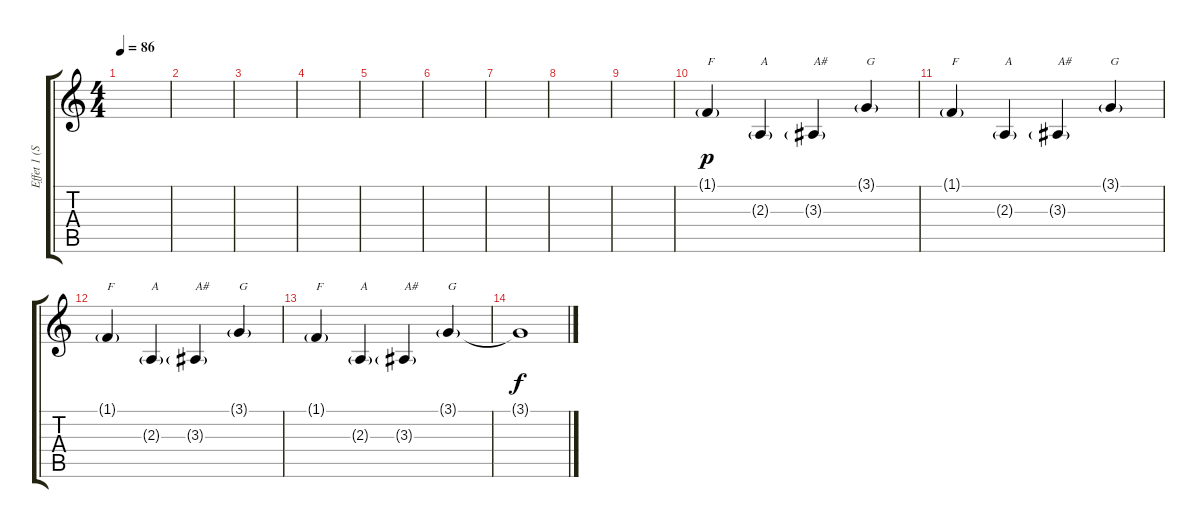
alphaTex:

\track ("Effet 1 (Synthé)" "Effet 1 (S") {instrument pad8sweep}
\staff {score tabs}
\tuning (E4 B3 G3 D3 A2 E2) {hide}
\ts (4 4)
\tempo 86
\clef g2
\ks c
|
|
|
|
|
|
|
|
|
1.1{g}.4{txt "F" dy p} 2.3{g}.4{txt "A"} 3.3{g}.4{txt "A#"} 3.1{g}.4{txt "G"} |
1.1{g}.4{txt "F"} 2.3{g}.4{txt "A"} 3.3{g}.4{txt "A#"} 3.1{g}.4{txt "G"} |
1.1{g}.4{txt "F"} 2.3{g}.4{txt "A"} 3.3{g}.4{txt "A#"} 3.1{g}.4{txt "G"} |
1.1{g}.4{txt "F"} 2.3{g}.4{txt "A"} 3.3{g}.4{txt "A#"} 3.1{g}.4{txt "G"} |
3.1{t}.1{dy f volume 0}
